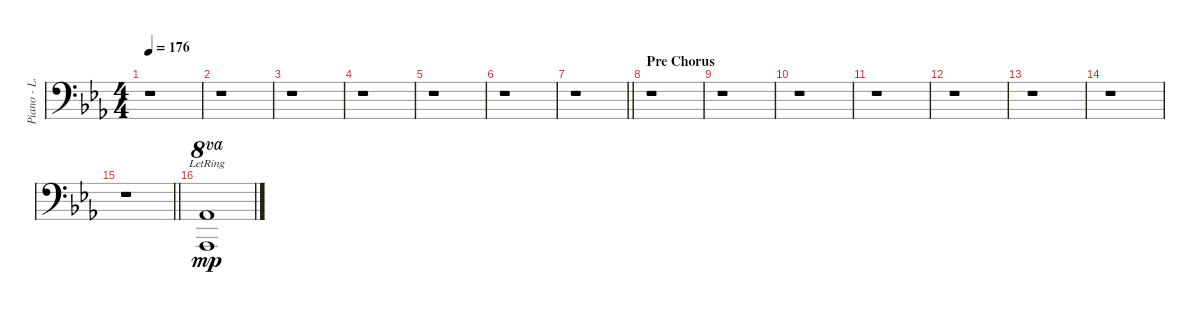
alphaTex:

\track ("Piano - L.H" "Piano - L.") {instrument brightacousticpiano}
\staff {score}
\tuning (C3 G2 D2 A1 E1 B0) {hide}
\ts (4 4)
\tempo 176
\clef f4
\ks cminor
r.1{dy f} |
r.1 |
r.1 |
r.1 |
r.1 |
r.1 |
\barLineRight lightlight
r.1 |
\section ("" "Pre Chorus")
r.1 |
r.1 |
r.1 |
r.1 |
r.1 |
r.1 |
r.1 |
\barLineRight lightlight
r.1 |
\section ("" "")
(8.1{lr} 6.3{lr}).1{ot 8va dy mp}
